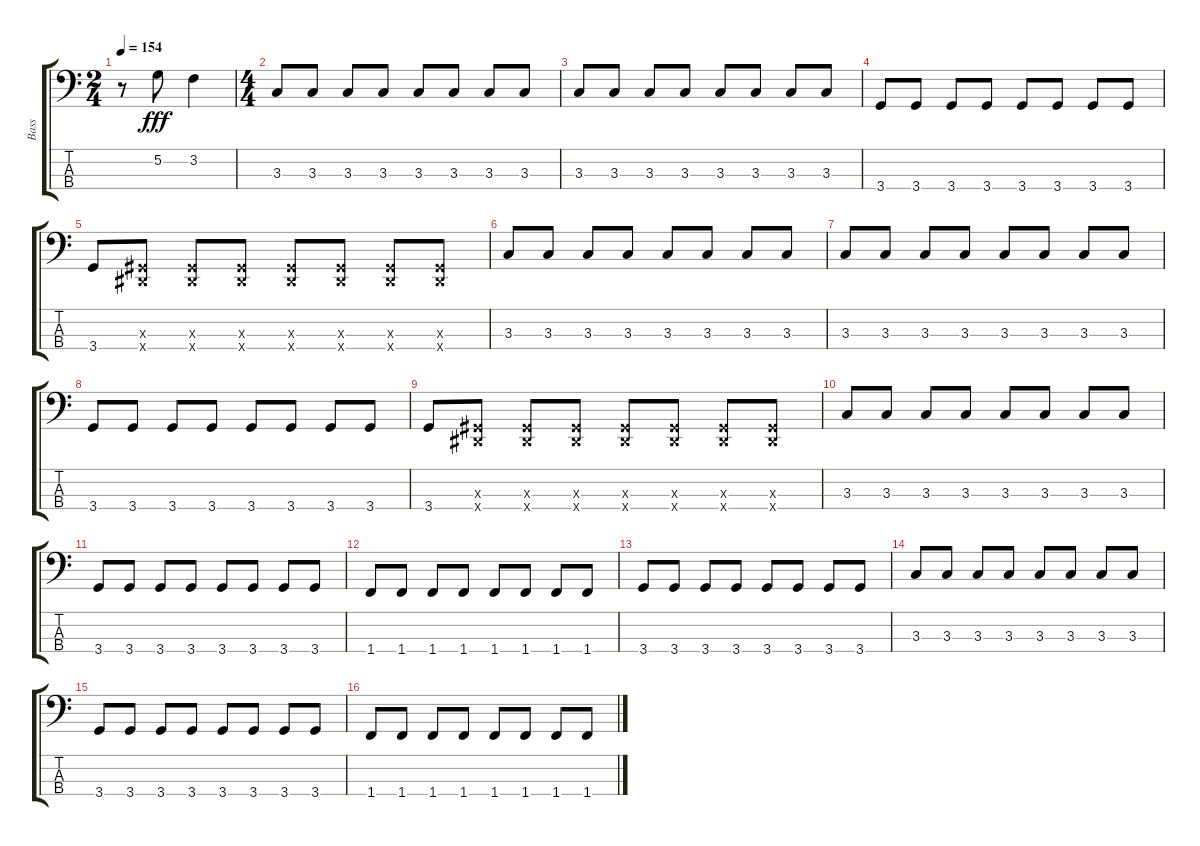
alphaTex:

\track ("Bass" "Bass") {instrument electricbasspick}
\staff {score tabs}
\tuning (G2 D2 A1 E1) {hide}
\ts (2 4)
\tempo 154
\clef f4
\ks c
r.8{dy fff instrument electricbasspick} 5.2.8 3.2.4 |
\ts (4 4)
3.3.8 3.3.8 3.3.8 3.3.8 3.3.8 3.3.8 3.3.8 3.3.8 |
3.3.8 3.3.8 3.3.8 3.3.8 3.3.8 3.3.8 3.3.8 3.3.8 |
3.4.8 3.4.8 3.4.8 3.4.8 3.4.8 3.4.8 3.4.8 3.4.8 |
3.4.8 (-1.3{x} -1.4{x}).8 (-1.3{x} -1.4{x}).8 (-1.3{x} -1.4{x}).8 (-1.3{x} -1.4{x}).8 (-1.3{x} -1.4{x}).8 (-1.3{x} -1.4{x}).8 (-1.3{x} -1.4{x}).8 |
3.3.8 3.3.8 3.3.8 3.3.8 3.3.8 3.3.8 3.3.8 3.3.8 |
3.3.8 3.3.8 3.3.8 3.3.8 3.3.8 3.3.8 3.3.8 3.3.8 |
3.4.8 3.4.8 3.4.8 3.4.8 3.4.8 3.4.8 3.4.8 3.4.8 |
3.4.8 (-1.3{x} -1.4{x}).8 (-1.3{x} -1.4{x}).8 (-1.3{x} -1.4{x}).8 (-1.3{x} -1.4{x}).8 (-1.3{x} -1.4{x}).8 (-1.3{x} -1.4{x}).8 (-1.3{x} -1.4{x}).8 |
3.3.8 3.3.8 3.3.8 3.3.8 3.3.8 3.3.8 3.3.8 3.3.8 |
3.4.8 3.4.8 3.4.8 3.4.8 3.4.8 3.4.8 3.4.8 3.4.8 |
1.4.8 1.4.8 1.4.8 1.4.8 1.4.8 1.4.8 1.4.8 1.4.8 |
3.4.8 3.4.8 3.4.8 3.4.8 3.4.8 3.4.8 3.4.8 3.4.8 |
3.3.8 3.3.8 3.3.8 3.3.8 3.3.8 3.3.8 3.3.8 3.3.8 |
3.4.8 3.4.8 3.4.8 3.4.8 3.4.8 3.4.8 3.4.8 3.4.8 |
1.4.8 1.4.8 1.4.8 1.4.8 1.4.8 1.4.8 1.4.8 1.4.8
